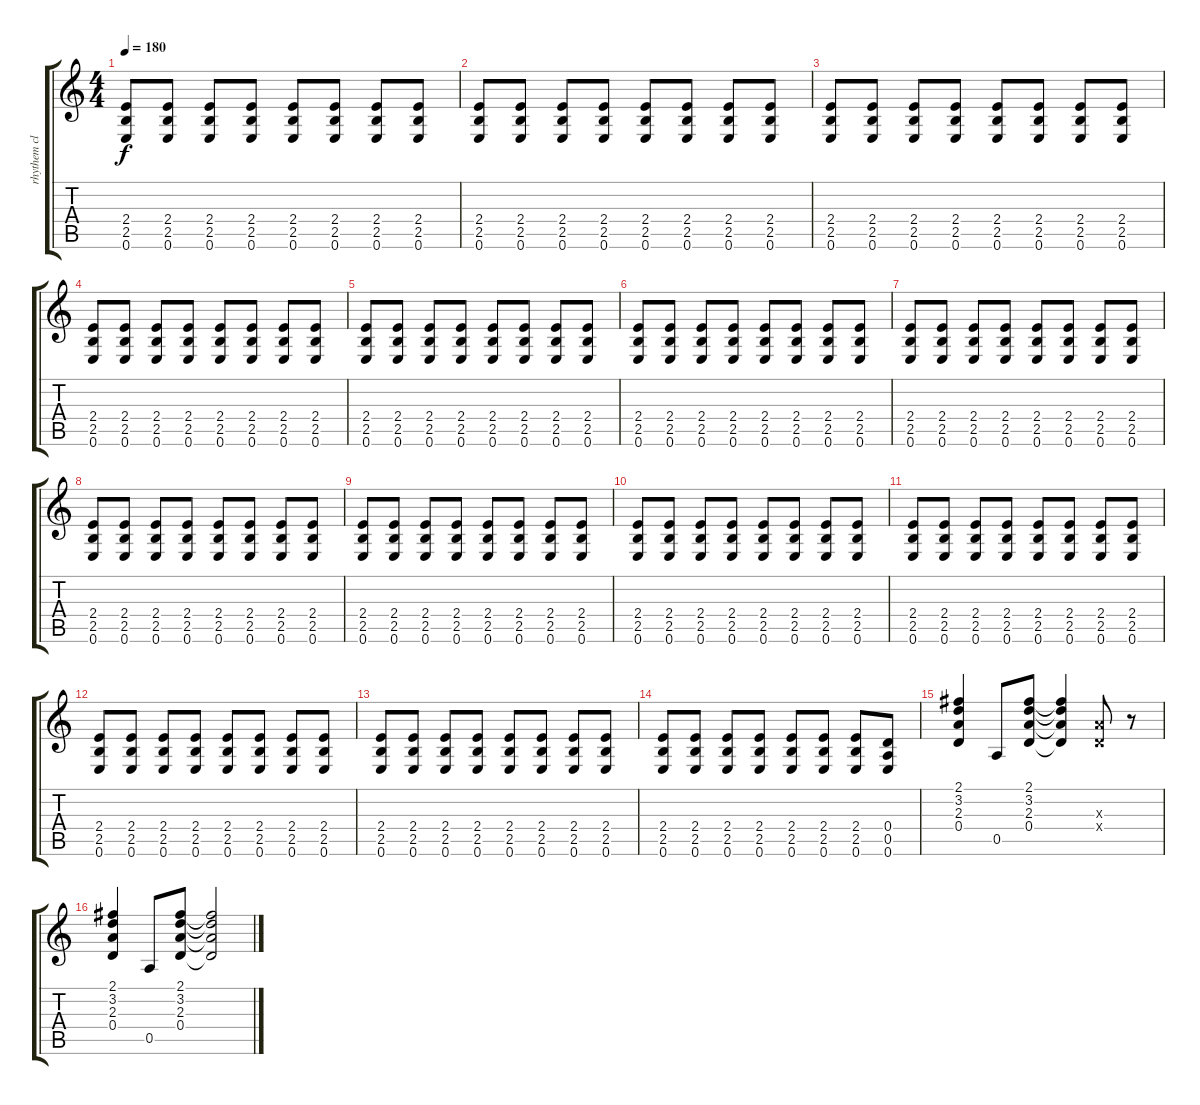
\track ("rhythem clean" "rhythem cl") {instrument acousticguitarsteel}
\staff {score tabs}
\tuning (E4 B3 G3 D3 A2 E2) {hide}
\ts (4 4)
\tempo 180
\clef g2
\ks c
(2.4 2.5 0.6).8{dy f} (2.4 2.5 0.6).8 (2.4 2.5 0.6).8 (2.4 2.5 0.6).8 (2.4 2.5 0.6).8 (2.4 2.5 0.6).8 (2.4 2.5 0.6).8 (2.4 2.5 0.6).8 |
(2.4 2.5 0.6).8 (2.4 2.5 0.6).8 (2.4 2.5 0.6).8 (2.4 2.5 0.6).8 (2.4 2.5 0.6).8 (2.4 2.5 0.6).8 (2.4 2.5 0.6).8 (2.4 2.5 0.6).8 |
(2.4 2.5 0.6).8 (2.4 2.5 0.6).8 (2.4 2.5 0.6).8 (2.4 2.5 0.6).8 (2.4 2.5 0.6).8 (2.4 2.5 0.6).8 (2.4 2.5 0.6).8 (2.4 2.5 0.6).8 |
(2.4 2.5 0.6).8 (2.4 2.5 0.6).8 (2.4 2.5 0.6).8 (2.4 2.5 0.6).8 (2.4 2.5 0.6).8 (2.4 2.5 0.6).8 (2.4 2.5 0.6).8 (2.4 2.5 0.6).8 |
(2.4 2.5 0.6).8 (2.4 2.5 0.6).8 (2.4 2.5 0.6).8 (2.4 2.5 0.6).8 (2.4 2.5 0.6).8 (2.4 2.5 0.6).8 (2.4 2.5 0.6).8 (2.4 2.5 0.6).8 |
(2.4 2.5 0.6).8 (2.4 2.5 0.6).8 (2.4 2.5 0.6).8 (2.4 2.5 0.6).8 (2.4 2.5 0.6).8 (2.4 2.5 0.6).8 (2.4 2.5 0.6).8 (2.4 2.5 0.6).8 |
(2.4 2.5 0.6).8 (2.4 2.5 0.6).8 (2.4 2.5 0.6).8 (2.4 2.5 0.6).8 (2.4 2.5 0.6).8 (2.4 2.5 0.6).8 (2.4 2.5 0.6).8 (2.4 2.5 0.6).8 |
(2.4 2.5 0.6).8 (2.4 2.5 0.6).8 (2.4 2.5 0.6).8 (2.4 2.5 0.6).8 (2.4 2.5 0.6).8 (2.4 2.5 0.6).8 (2.4 2.5 0.6).8 (2.4 2.5 0.6).8 |
(2.4 2.5 0.6).8 (2.4 2.5 0.6).8 (2.4 2.5 0.6).8 (2.4 2.5 0.6).8 (2.4 2.5 0.6).8 (2.4 2.5 0.6).8 (2.4 2.5 0.6).8 (2.4 2.5 0.6).8 |
(2.4 2.5 0.6).8 (2.4 2.5 0.6).8 (2.4 2.5 0.6).8 (2.4 2.5 0.6).8 (2.4 2.5 0.6).8 (2.4 2.5 0.6).8 (2.4 2.5 0.6).8 (2.4 2.5 0.6).8 |
(2.4 2.5 0.6).8 (2.4 2.5 0.6).8 (2.4 2.5 0.6).8 (2.4 2.5 0.6).8 (2.4 2.5 0.6).8 (2.4 2.5 0.6).8 (2.4 2.5 0.6).8 (2.4 2.5 0.6).8 |
(2.4 2.5 0.6).8 (2.4 2.5 0.6).8 (2.4 2.5 0.6).8 (2.4 2.5 0.6).8 (2.4 2.5 0.6).8 (2.4 2.5 0.6).8 (2.4 2.5 0.6).8 (2.4 2.5 0.6).8 |
(2.4 2.5 0.6).8 (2.4 2.5 0.6).8 (2.4 2.5 0.6).8 (2.4 2.5 0.6).8 (2.4 2.5 0.6).8 (2.4 2.5 0.6).8 (2.4 2.5 0.6).8 (2.4 2.5 0.6).8 |
(2.4 2.5 0.6).8 (2.4 2.5 0.6).8 (2.4 2.5 0.6).8 (2.4 2.5 0.6).8 (2.4 2.5 0.6).8 (2.4 2.5 0.6).8 (2.4 2.5 0.6).8 (0.4 0.5 0.6).8 |
(2.1 3.2 2.3 0.4).4 0.5.8 (2.1 3.2 2.3 0.4).8 (2.1{t} 3.2{t} 2.3{t} 0.4{t}).4 (2.3{x} 0.4{x}).8 r.8 |
(2.1 3.2 2.3 0.4).4 0.5.8 (2.1 3.2 2.3 0.4).8 (2.1{t} 3.2{t} 2.3{t} 0.4{t}).2
